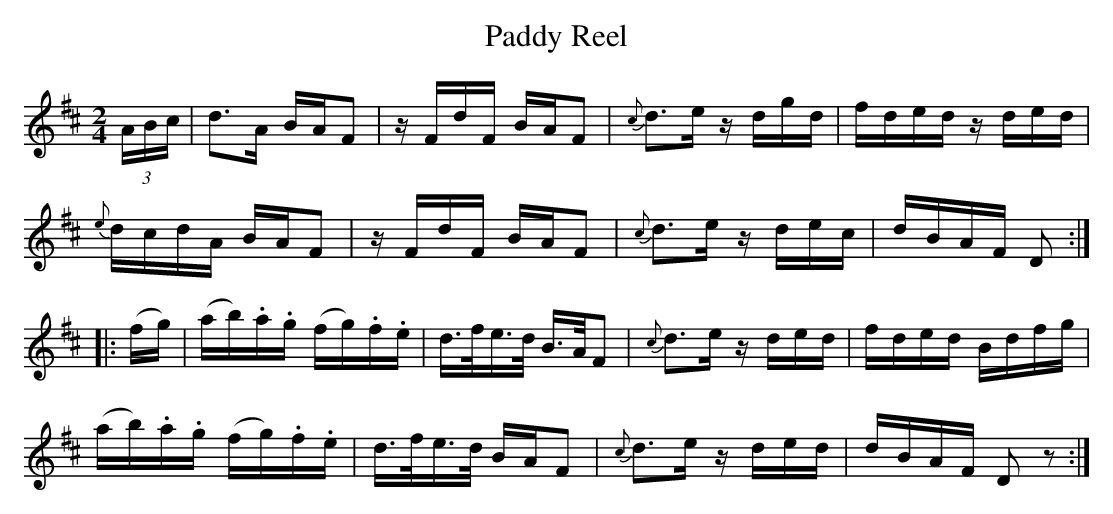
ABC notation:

X:1
T:Paddy Reel
M:2/4
L:1/8
K:D
(3A/B/c/|d>A B/A/F|z/F/d/F/ B/A/F|{c}d>e z/d/g/d/|f/d/e/d/   z/d/e/d/|
{e}d/c/d/A/ B/A/F|z/F/d/F/ B/A/F|{c}d>e z/d/e/c/|d/B/A/F/ D:|
|:(f/g/)|(a/b/).a/.g/ (f/g/).f/.e/|d/>f/e/>d/ B/>A/F|{c}d>e z/d/e/d/|f/d/e/d/ B/d/f/g/|
(a/b/).a/.g/ (f/g/).f/.e/|d/>f/e/>d/ B/A/F|{c}d>e z/d/e/d/|d/B/A/F/ Dz:|]
